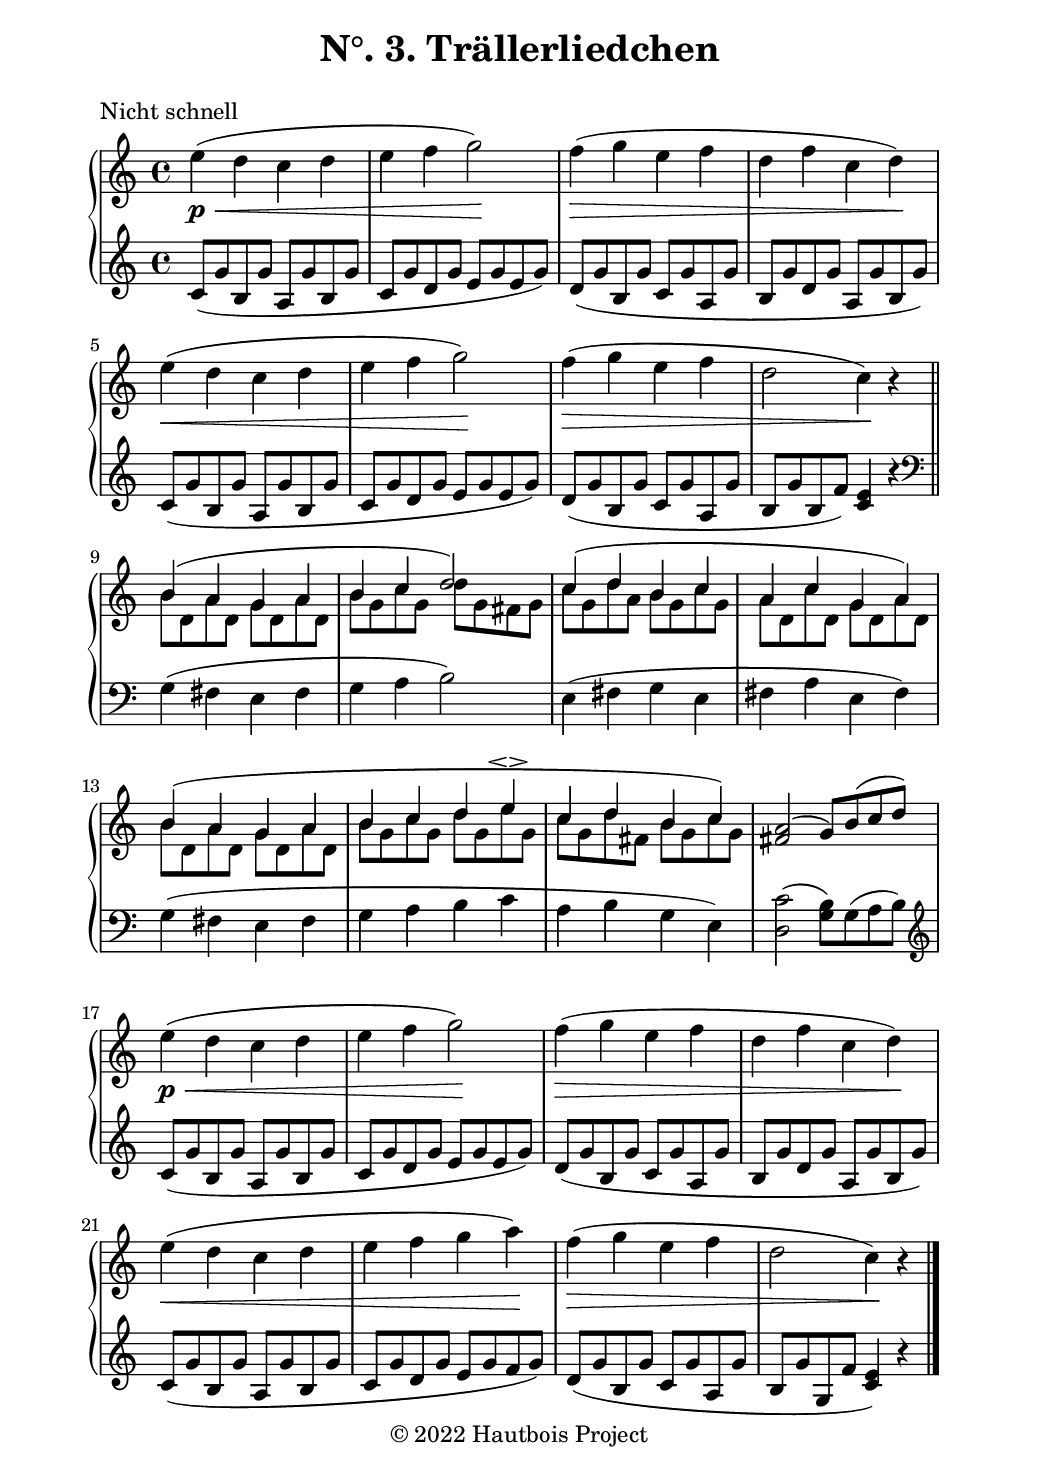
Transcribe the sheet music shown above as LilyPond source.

%! Title: Album für die Jugend, op.68
%! Subtitle: No 3. Trällerliedchen
%! Subsubtitle:
%! Type: final
%! Status: review
%! Remark: correctness and fingering

\version "2.18.2"
%% Generated by lilypond-book
%% Options: [exampleindent=10.16\mm,indent=0\mm,line-width=14.5\cm,noragged-right,papersize=a5,quote]
%\include "lilypond-book-preamble.ly"
\include "italiano.ly"

%****************************************************************
% Start cut-&-pastable-section

%****************************************************************

\paper {
  % Set paper
  #(set-paper-size "b5")
  indent = 0\mm
  line-width = 14.6\cm
  ragged-right = ##f
  line-width = #(- line-width (* mm 3.000000) (* mm 1))
}

\layout {
  
}

%*****************************************
%  Set Header
%*****************************************
\header {
  title = "N°. 3. Trällerliedchen"
  subtitle = " "
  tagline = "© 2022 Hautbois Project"
}

%*****************************************
% Start Voice
% Write the voices here
%*****************************************
MyMeter = \time 4/4
%MyTempo = \tempo "Allegro" 4. = 76
MyKey = \key do \major
PieceName = "Nicht schnell"

VoiceI = \relative {
  %bar 1 - 4
  mi''4 \p \< ( re do re
  mi fa sol2) \!
  fa4( \> sol mi fa
  re fa do re) \!
  
  %bar 5 - 8
  mi \< ( re do re
  mi fa sol2) \!
  fa4 \> ( sol mi fa
  re2 do4) \! r
  
  \bar "||"

  %bar 9 - 12
  <<
    \voiceOne {
      si4( la sol la
    }
    \new Voice {
      \voiceTwo
      si8[ re, la' re,]  sol[ re la' re,]
    }
  >>
  <<
    \voiceOne {
      si'4 do re2)
    }
    \new Voice {
      \voiceTwo
      si8[ sol do sol] re'[ sol, fad sol]
    }
  >>
  <<
    \voiceOne {
      do4( re si do
    }
    \new Voice {
      \voiceTwo
      do8[ sol re' la]  si[ sol do sol]
    }
  >>
  <<
    \voiceOne {
      la4 do sol la)
    }
    \new Voice {
      \voiceTwo
      la8[ re, do' re,]  sol[ re la' re,]
    }
  >>
  
  %bar 13 - 16
  <<
    \voiceOne {
      si'4( la sol la
    }
    \new Voice {
      \voiceTwo
      si8[ re, la' re,]  sol[ re la' re,]
    }
  >>
  <<
    \voiceOne {
      si'4 do re mi\espressivo
    }
    \new Voice {
      \voiceTwo
      si8[ sol do sol]  re'[ sol, mi' sol,]
    }
  >>
  <<
    \voiceOne {
      do4 re si do)
    }
    \new Voice {
      \voiceTwo
      do8[ sol re' fad,]  si[ sol do sol]
    }
  >>
  <fad la>2( sol8) si( do re)
  
  %bar 17 - 20
  \stemDown
  mi4 \p \< ( re do re
  mi fa sol2) \!
  fa4( \> sol mi fa
  re fa do re) \!
  
  %bar 21 - 24
  mi \< ( re do re
  mi fa sol la) \!
  fa \> ( sol mi fa
  re2 do4) \! si4\rest

  \bar "|."
  
  
}


BassoI = \relative {
  \clef "treble"
  %bar 1 - 4
  do'8( sol' si, sol' la, sol' si, sol'
  do, sol' re sol mi sol mi sol)
  re( sol si, sol' do, sol' la, sol'
  si, sol' re sol la, sol' si, sol')
  
  %bar 5 - 8
  do,( sol' si, sol' la, sol' si, sol'
  do, sol' re sol mi sol mi sol)
  re( sol si, sol' do, sol' la, sol'
  si, sol' si, fa') <do mi>4 r
  
  %\bar "||"

  \clef "bass"
  %bar 9 - 12
  sol( fad mi fad
  sol la si2)
  mi,4( fad sol mi
  fad la mi fad)
  
  %bar 13 - 16
  sol( fad mi fad
  sol la si do
  la si sol mi)
  <re do'>2( <sol si>8) sol( la si)
  
  \clef "treble"
  %bar 17 - 20
  do8( sol' si, sol' la, sol' si, sol'
  do, sol' re sol mi sol mi sol)
  re( sol si, sol' do, sol' la, sol'
  si, sol' re sol la, sol' si, sol')
  
  %bar 21 - 24
  do,( sol' si, sol' la, sol' si, sol'
  do, sol' re sol mi sol fa sol)
  re( sol si, sol' do, sol' la, sol'
  si, sol' sol, fa' <do mi>4) r
  %\bar "|."
}


%*****************************************
%  Start Score
%*****************************************

%\markup { \vspace #1 }
\score {
  \header {
    piece = \PieceName
  }
  \new PianoStaff <<
    \new Staff { 
      \clef "treble" 
      %\MyTempo
      \MyKey
      \MyMeter
        \VoiceI
    }
    \new Staff { 
      \clef "bass"
      %\MyTempo
      \MyKey
      \MyMeter
        \BassoI
    }
  >>
}
